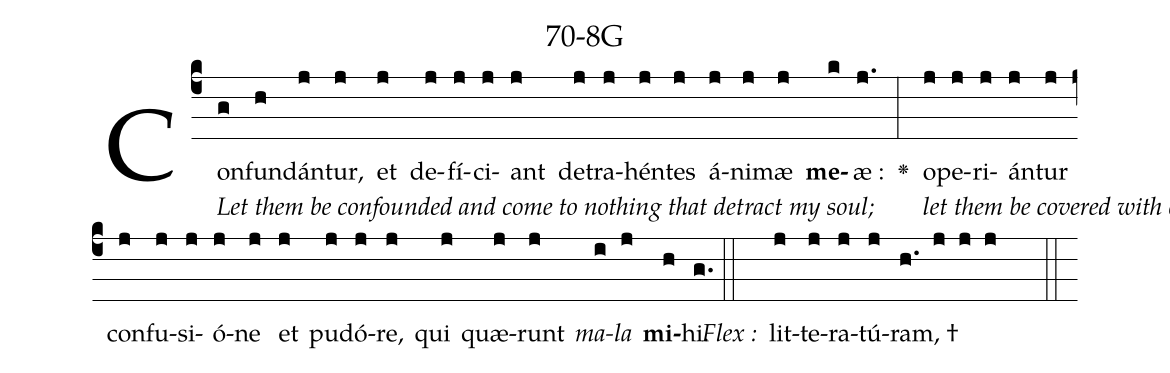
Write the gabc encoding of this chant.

name: 70-8G;
%%
(c4)Con[Let them be confounded and come to nothing that detract my soul;](g)fun(h)dán(j)tur,(j) et(j) de(j)fí(j)ci(j)ant(j) de(j)tra(j)hén(j)tes(j) á(j)ni(j)mæ(j) <b>me</b>(k)æ :(j.) <v>\greheightstar</v>(:) o[let them be covered with confusion and shame that seek my hurt.](j)pe(j)ri(j)án(j)tur(j) con(j)fu(j)si(j)ó(j)ne(j) et(j) pu(j)dó(j)re,(j) qui(j) quæ(j)runt(j) <i>ma</i>(i)<i>la</i>(j) <b>mi</b>(h)hi.(g.) (::)
<i>Flex :</i>()  lit(j)te(j)ra(j)tú(j)ram, †(h. j j j  ::)

%E(j) u(j) o(i) u(j) a(h) e.(g.) (::)
